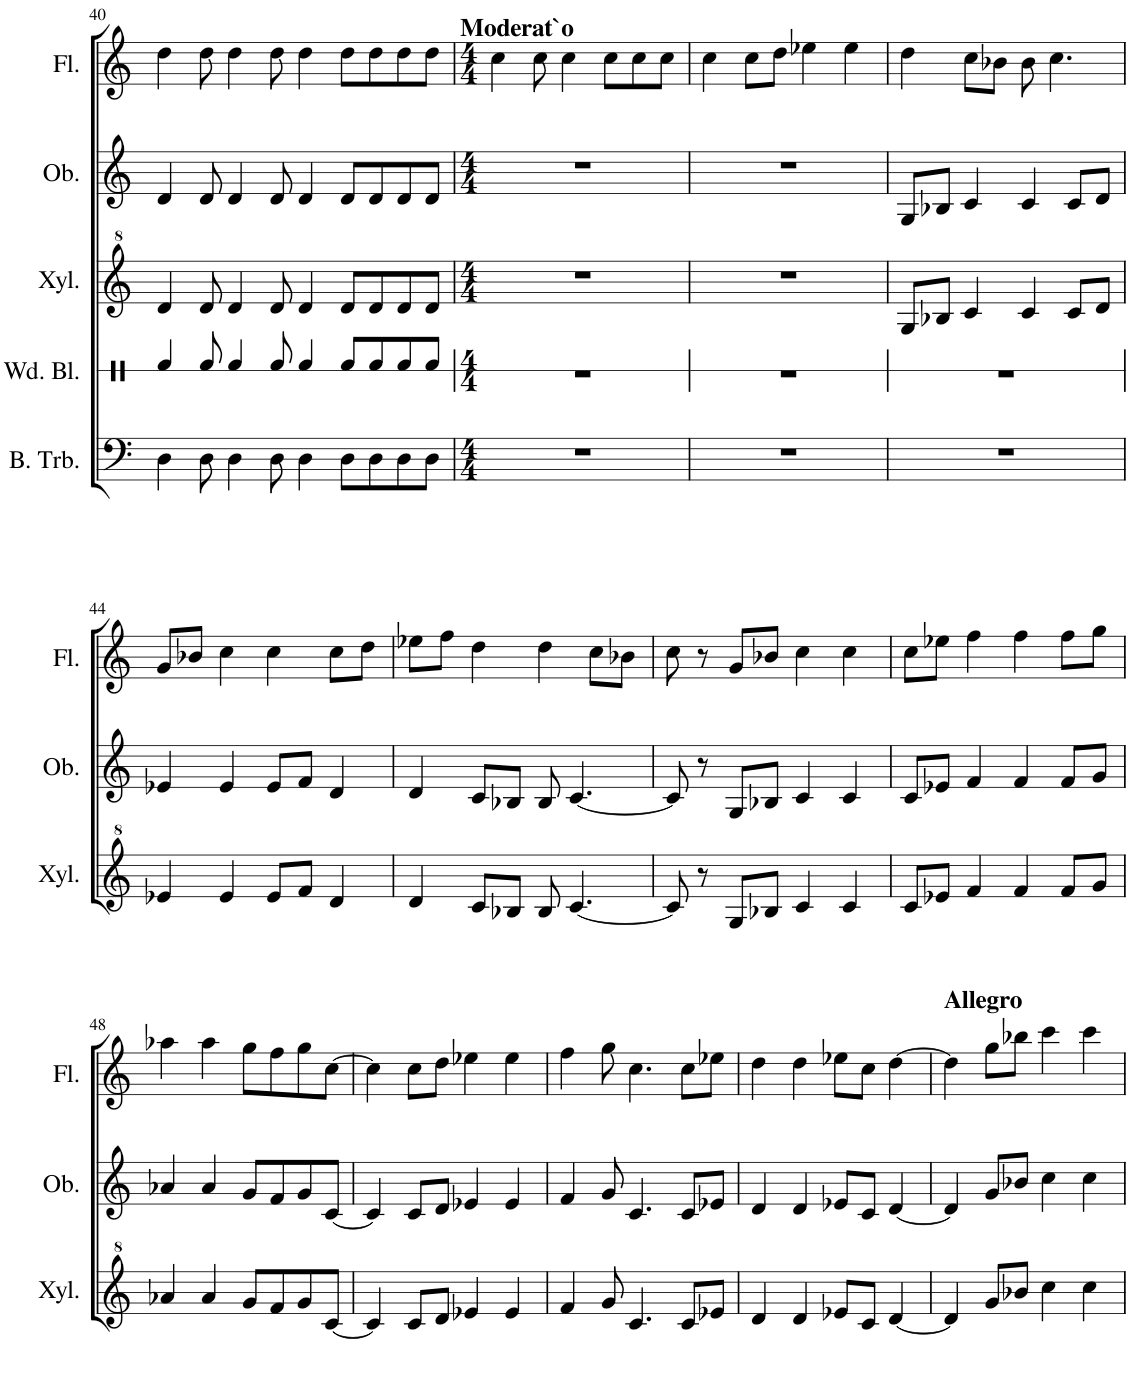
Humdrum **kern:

**kern	**kern	**kern	**kern
*part4	*part3	*part2	*part1
*staff4	*staff3	*staff2	*staff1
*I"Bass Trombone	*I"Xylophone	*I"Oboe	*I"Flute
*I'B. Trb.	*I'Xyl.	*I'Ob.	*I'Fl.
!!LO:PB:g=z
*clefF4	*clefG^2	*clefG2	*clefG2
*k[]	*k[]	*k[]	*k[]
*M6/4	*M6/4	*M6/4	*M6/4
=40	=40	=40	=40
4D\	4dd/	4d/	4dd\
8D\	8dd/	8d/	8dd\
4D\	4dd/	4d/	4dd\
8D\	8dd/	8d/	8dd\
4D\	4dd/	4d/	4dd\
8D\L	8dd/L	8d/L	8dd\L
8D\	8dd/	8d/	8dd\
8D\	8dd/	8d/	8dd\
8D\J	8dd/J	8d/J	8dd\J
=41	=41	=41	=41
*M4/4	*M4/4	*M4/4	*M4/4
1r	1r	1r	4cc\
.	.	.	8cc\
.	.	.	4cc\
.	.	.	8cc\L
.	.	.	8cc\
.	.	.	8cc\J
=42	=42	=42	=42
1r	1r	1r	4cc\
.	.	.	8cc\L
.	.	.	8dd\J
.	.	.	4ee-X\
.	.	.	4ee-\
=43	=43	=43	=43
1r	8g/L	8G/L	4dd\
.	8b-X/J	8B-X/J	.
.	4cc/	4c/	8cc\L
.	.	.	8b-X\J
.	4cc/	4c/	8b-\
.	.	.	4.cc\
.	8cc/L	8c/L	.
.	8dd/J	8d/J	.
!!LO:LB:g=z
=44	=44	=44	=44
1r	4ee-X/	4e-X/	8g/L
.	.	.	8b-X/J
.	4ee-/	4e-/	4cc\
.	8ee-/L	8e-/L	4cc\
.	8ff/J	8f/J	.
.	4dd/	4d/	8cc\L
.	.	.	8dd\J
=45	=45	=45	=45
1r	4dd/	4d/	8ee-X\L
.	.	.	8ff\J
.	8cc/L	8c/L	4dd\
.	8b-X/J	8B-X/J	.
.	8b-/	8B-/	4dd\
.	[4.cc/	[4.c/	.
.	.	.	8cc\L
.	.	.	8b-X\J
=46	=46	=46	=46
1r	8cc/]	8c/]	8cc\
.	8r	8r	8r
.	8g/L	8G/L	8g/L
.	8b-X/J	8B-X/J	8b-X/J
.	4cc/	4c/	4cc\
.	4cc/	4c/	4cc\
=47	=47	=47	=47
1r	8cc/L	8c/L	8cc\L
.	8ee-X/J	8e-X/J	8ee-X\J
.	4ff/	4f/	4ff\
.	4ff/	4f/	4ff\
.	8ff/L	8f/L	8ff\L
.	8gg/J	8g/J	8gg\J
!!LO:LB:g=z
=48	=48	=48	=48
1r	4aa-X/	4a-X/	4aa-X\
.	4aa-/	4a-/	4aa-\
.	8gg/L	8g/L	8gg\L
.	8ff/	8f/	8ff\
.	8gg/	8g/	8gg\
.	[8cc/J	[8c/J	[8cc\J
=49	=49	=49	=49
1r	4cc/]	4c/]	4cc\]
.	8cc/L	8c/L	8cc\L
.	8dd/J	8d/J	8dd\J
.	4ee-X/	4e-X/	4ee-X\
.	4ee-/	4e-/	4ee-\
=50	=50	=50	=50
1r	4ff/	4f/	4ff\
.	8gg/	8g/	8gg\
.	4.cc/	4.c/	4.cc\
.	8cc/L	8c/L	8cc\L
.	8ee-X/J	8e-X/J	8ee-X\J
=51	=51	=51	=51
1r	4dd/	4d/	4dd\
.	4dd/	4d/	4dd\
.	8ee-X/L	8e-X/L	8ee-X\L
.	8cc/J	8c/J	8cc\J
.	[4dd/	[4d/	[4dd\
=52	=52	=52	=52
1r	4dd/]	4d/]	4dd\]
.	8gg/L	8g/L	8gg\L
.	8bb-X/J	8b-X/J	8bb-X\J
.	4ccc\	4cc\	4ccc\
.	4ccc\	4cc\	4ccc\
=	=	=	=
*-	*-	*-	*-
